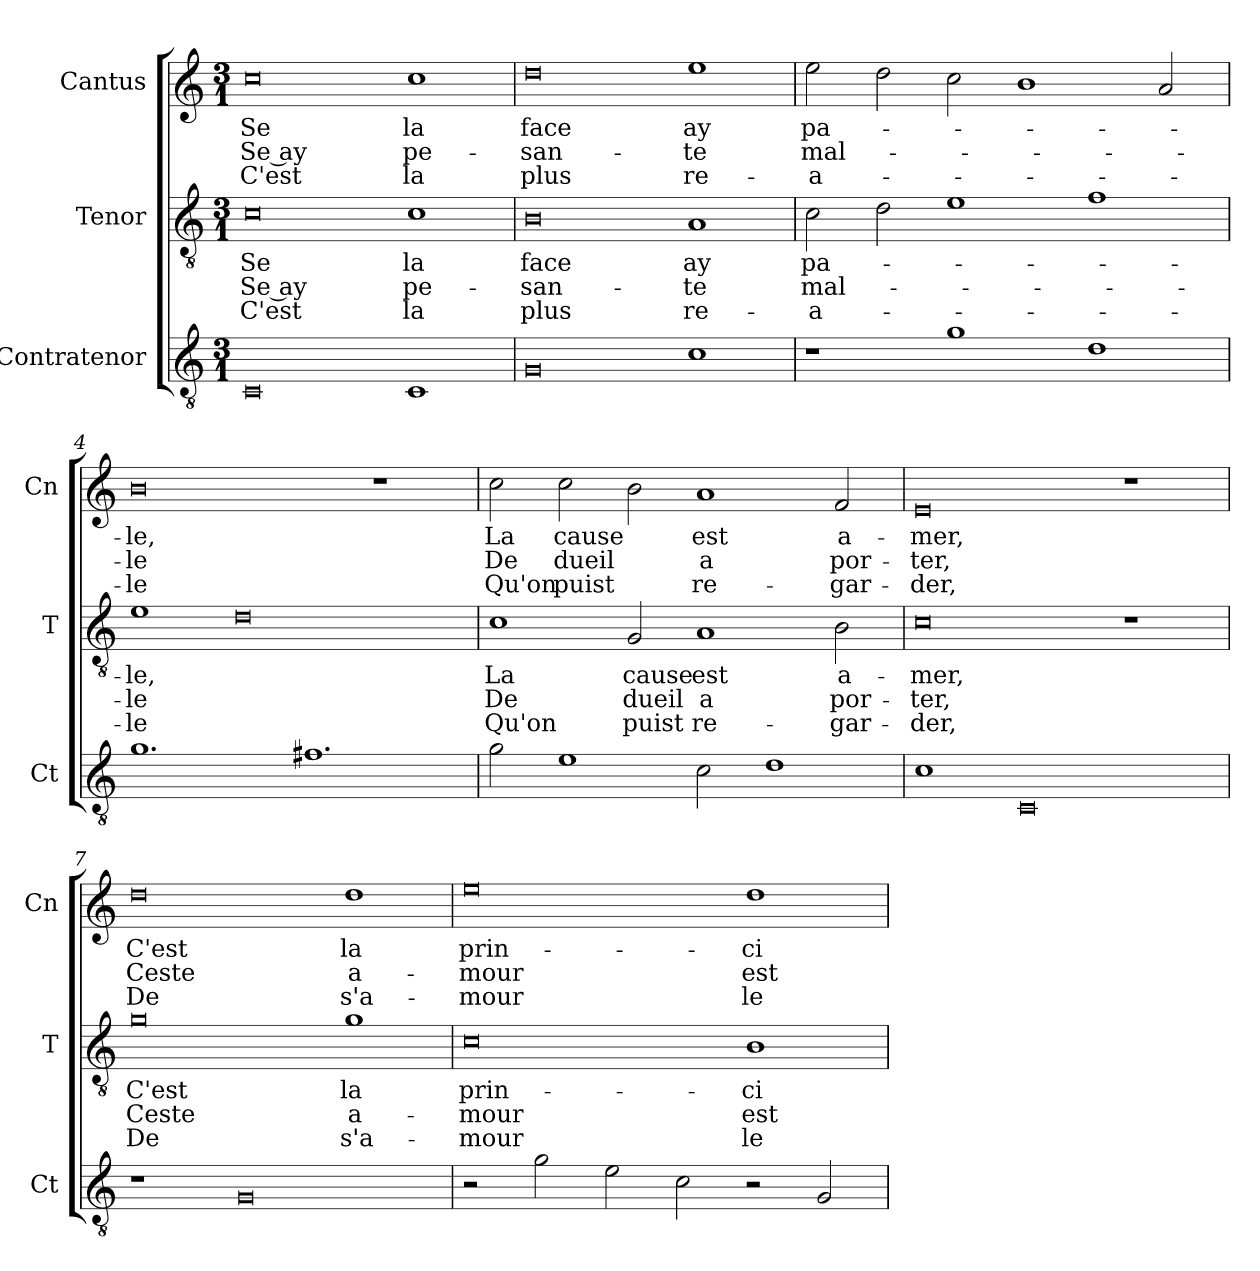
**kern	**kern	**text	**text	**text	**kern	**text	**text	**text
*part3	*part2	*part2	*part2	*part2	*part1	*part1	*part1	*part1
*staff3	*staff2	*staff2	*staff2	*staff2	*staff1	*staff1	*staff1	*staff1
*I"Contratenor	*I"Tenor	*	*	*	*I"Cantus	*	*	*
*I'Ct	*I'T	*	*	*	*I'Cn	*	*	*
*clefGv2	*clefGv2	*	*	*	*clefG2	*	*	*
*k[]	*k[]	*	*	*	*k[]	*	*	*
*M3/1	*M3/1	*	*	*	*M3/1	*	*	*
=1	=1	=1	=1	=1	=1	=1	=1	=1
0C	0c	Se	Se ay	C'est	0cc	Se	Se ay	C'est
1C	1c	la	pe-	la	1cc	la	pe-	la
=2	=2	=2	=2	=2	=2	=2	=2	=2
0G	0B	face	-san-	plus	0dd	face	-san-	plus
1c	1A	ay	-te	re-	1ee	ay	-te	re-
=3	=3	=3	=3	=3	=3	=3	=3	=3
1r	2c\	pa-	mal-	-a-	2ee\	pa-	mal-	-a-
.	2d\	.	.	.	2dd\	.	.	.
1g	1e	.	.	.	2cc\	.	.	.
.	.	.	.	.	1b	.	.	.
1d	1f	.	.	.	.	.	.	.
.	.	.	.	.	2a/	.	.	.
=4	=4	=4	=4	=4	=4	=4	=4	=4
1.g	1e	-le,	-le	-le	0b	-le,	-le	-le
.	0d	.	.	.	.	.	.	.
1.f#X	.	.	.	.	.	.	.	.
.	.	.	.	.	1r	.	.	.
=5	=5	=5	=5	=5	=5	=5	=5	=5
2g\	1c	La	De	Qu'on	2cc\	La	De	Qu'on
1e	.	.	.	.	2cc\	cause	dueil	puist
.	2G/	cause	dueil	puist	2b\	.	.	.
2c\	1A	est	a	re-	1a	est	a	re-
1d	.	.	.	.	.	.	.	.
.	2B\	a-	por-	-gar-	2f/	a-	por-	-gar-
=6	=6	=6	=6	=6	=6	=6	=6	=6
1c	0c	-mer,	-ter,	-der,	0e	-mer,	-ter,	-der,
0C	.	.	.	.	.	.	.	.
.	1r	.	.	.	1r	.	.	.
=7	=7	=7	=7	=7	=7	=7	=7	=7
1r	0g	C'est	Ceste	De	0dd	C'est	Ceste	De
0G	.	.	.	.	.	.	.	.
.	1g	la	a-	s'a-	1dd	la	a-	s'a-
=8	=8	=8	=8	=8	=8	=8	=8	=8
2r	0c	prin-	-mour	-mour	0ee	prin-	-mour	-mour
2g\	.	.	.	.	.	.	.	.
2e\	.	.	.	.	.	.	.	.
2c\	.	.	.	.	.	.	.	.
2r	1B	-ci-	est	le-	1dd	-ci-	est	le-
2G/	.	.	.	.	.	.	.	.
=	=	=	=	=	=	=	=	=
*-	*-	*-	*-	*-	*-	*-	*-	*-
